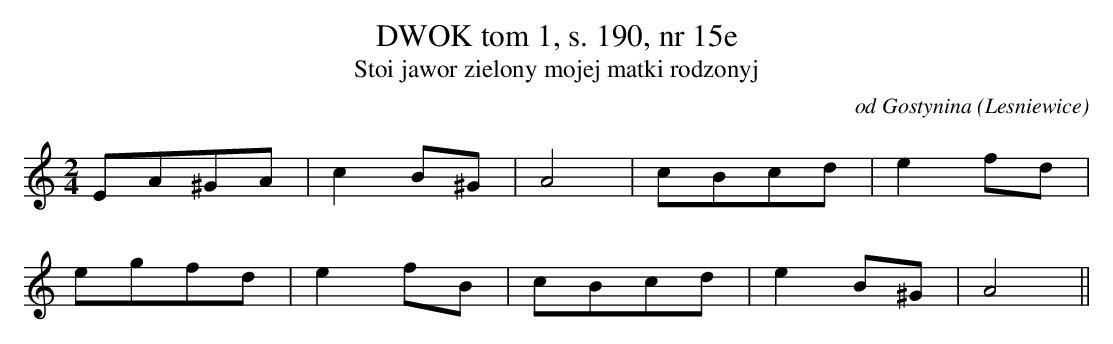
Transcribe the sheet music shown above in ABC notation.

X:1
T:DWOK tom 1, s. 190, nr 15e
T:Stoi jawor zielony mojej matki rodzonyj
O:od Gostynina (Lesniewice)
M:2/4
L:1/8
K:C
EA^GA | c2B^G | A4 |cBcd | e2fd |
egfd | e2fB |cBcd | e2B^G | A4||
